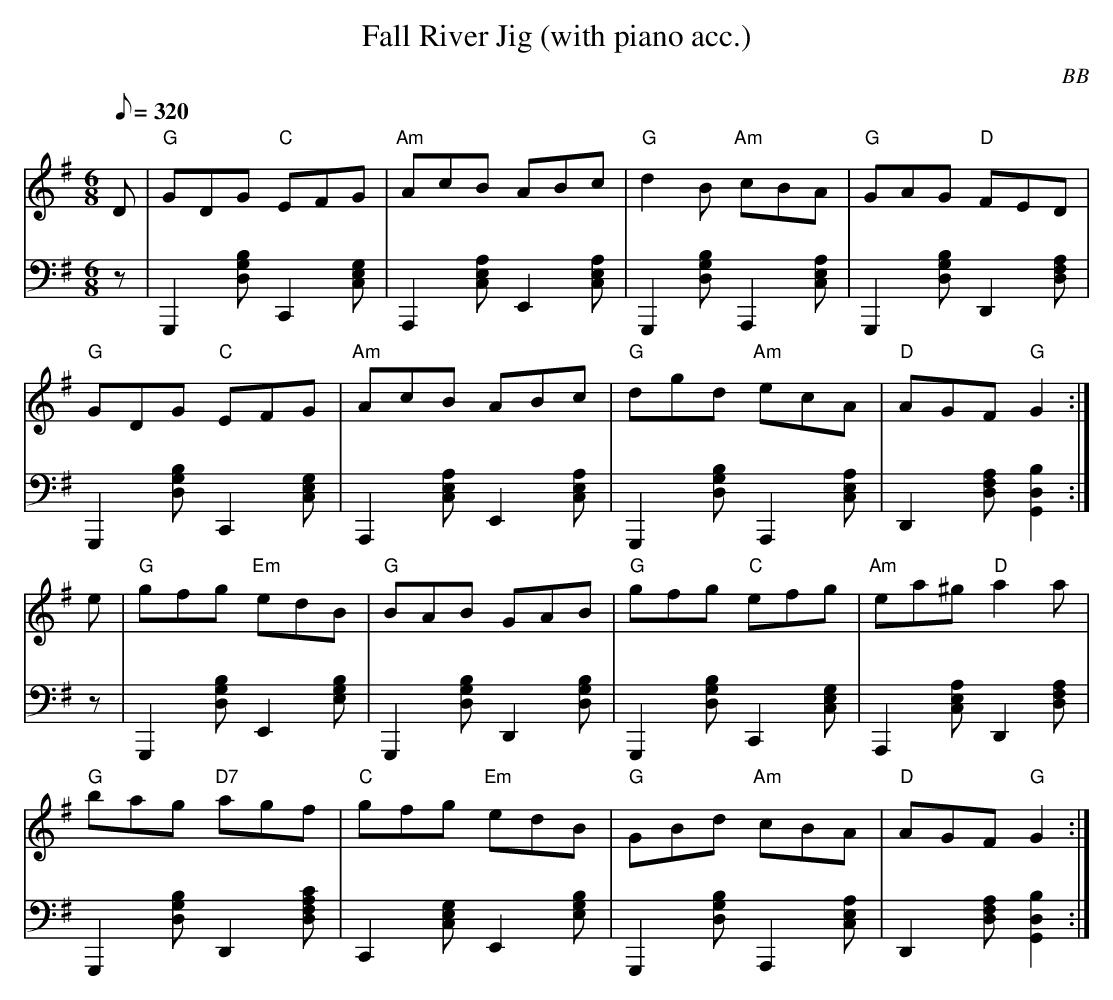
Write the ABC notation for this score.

X:1
T: Fall River Jig (with piano acc.)
C: BB
M: 6/8
Q: 1/8=320
L: 1/8
V: 1 program 1 73 %flute
V: 2 volume=70 clef=bass m=D program 1 00
K: G
[V:1] D|"G"GDG "C"EFG | "Am"AcB ABc | "G"d2B "Am"cBA | "G"GAG "D"FED |
[V:2] z|G,,2[GDB]C,2[CGE]|A,,2[AEC]E,2[AEC]|G,,2[GDB]A,,2[AEC]|G,,2[GDB]D,2[AFD]|
[V:1] "G"GDG "C"EFG | "Am"AcB ABc | "G"dgd "Am"ecA | "D"AGF "G"G2 :|
[V:2] G,,2[GDB]C,2[CGE]|A,,2[AEC]E,2[AEC]|G,,2[GDB]A,,2[AEC]|D,2[AFD][G,2D2B2]:|
[V:1] e|"G"gfg "Em"edB | "G"BAB GAB | "G"gfg "C"efg | "Am"ea^g "D"a2 a |
[V:2] z|G,,2[GDB]E,2[EBG]|G,,2[GBD]D,2[GBD]|G,,2[GDB]C,2[CGE]|A,,2[AEC]D,2[AFD]|
[V:1] "G"bag "D7"agf | "C"gfg "Em"edB | "G"GBd "Am"cBA |"D"AGF "G"G2 :|
[V:2] G,,2[GDB]D,2[DAFc]|C,2[CGE]E,2[EBG]|G,,2[GDB]A,,2[AEC]|D,2[AFD][G,2D2B2]:|
